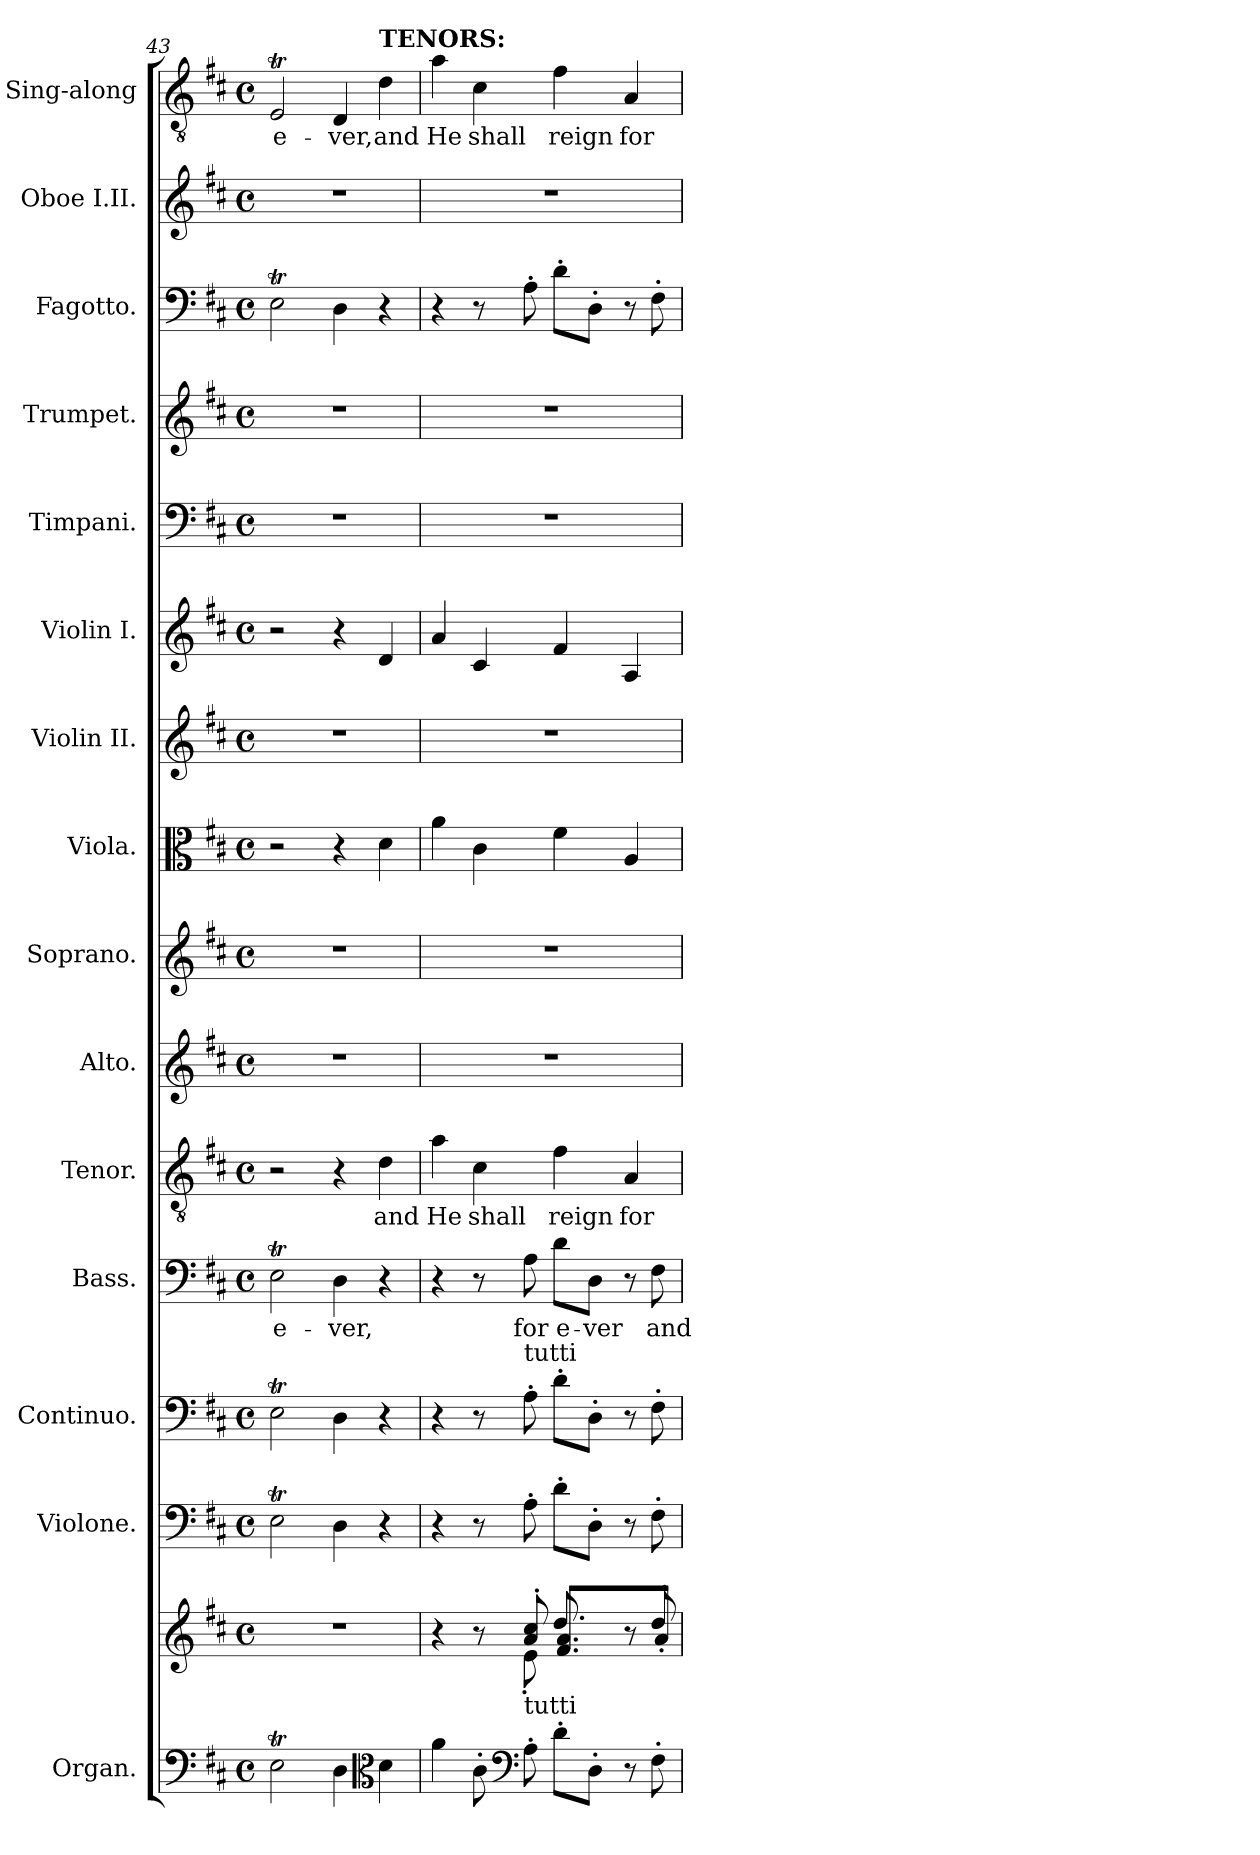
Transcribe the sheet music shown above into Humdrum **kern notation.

**kern	**kern	**text	**kern	**kern	**kern	**text	**kern	**text	**kern	**kern	**kern	**kern	**kern	**kern	**kern	**kern	**kern	**kern	**text
*part15	*part15	*part15	*part14	*part13	*part12	*part12	*part11	*part11	*part10	*part9	*part8	*part7	*part6	*part5	*part4	*part3	*part2	*part1	*part1
*staff16	*staff15	*staff15	*staff14	*staff13	*staff12	*staff12	*staff11	*staff11	*staff10	*staff9	*staff8	*staff7	*staff6	*staff5	*staff4	*staff3	*staff2	*staff1	*staff1
*I"Organ.	*	*	*I"Violone.	*I"Continuo.	*I"Bass.	*	*I"Tenor.	*	*I"Alto.	*I"Soprano.	*I"Viola.	*I"Violin II.	*I"Violin I.	*I"Timpani.	*I"Trumpet.	*I"Fagotto.	*I"Oboe I.II.	*I"Sing-along	*
*	*	*	*	*	*	*	*	*	*	*	*	*	*	*I'Timp	*I'Tpt	*	*I'Ob	*	*
*clefF4	*clefG2	*	*clefF4	*clefF4	*clefF4	*	*clefGv2	*	*clefG2	*clefG2	*clefC3	*clefG2	*clefG2	*clefF4	*clefG2	*clefF4	*clefG2	*clefGv2	*
*	*	*	*ITrd7c12	*	*	*	*	*	*	*	*	*	*	*	*	*	*	*	*
*k[f#c#]	*k[f#c#]	*	*k[f#c#]	*k[f#c#]	*k[f#c#]	*	*k[f#c#]	*	*k[f#c#]	*k[f#c#]	*k[f#c#]	*k[f#c#]	*k[f#c#]	*k[f#c#]	*k[f#c#]	*k[f#c#]	*k[f#c#]	*k[f#c#]	*
*M4/4	*M4/4	*	*M4/4	*M4/4	*M4/4	*	*M4/4	*	*M4/4	*M4/4	*M4/4	*M4/4	*M4/4	*M4/4	*M4/4	*M4/4	*M4/4	*M4/4	*
*met(c)	*met(c)	*	*met(c)	*met(c)	*met(c)	*	*met(c)	*	*met(c)	*met(c)	*met(c)	*met(c)	*met(c)	*met(c)	*met(c)	*met(c)	*met(c)	*met(c)	*
=43	=43	=43	=43	=43	=43	=43	=43	=43	=43	=43	=43	=43	=43	=43	=43	=43	=43	=43	=43
!	!	!	!	!	!	!LO:LY:b	!	!	!	!	!	!	!	!	!	!	!	!	!LO:LY:b
2ET\	1r	.	2EET\	2ET\	2ET\	e-	2r	.	1r	1r	2r	1r	2r	1r	1r	2ET\	1r	2ET/	e-
!	!	!	!	!	!	!LO:LY:b	!	!	!	!	!	!	!	!	!	!	!	!	!LO:LY:b
4D\	.	.	4DD\	4D\	4D\	-ver,	4r	.	.	.	4r	.	4r	.	.	4D\	.	4D/	-ver,
*clefC3	*	*	*	*	*	*	*	*	*	*	*	*	*	*	*	*	*	*	*
!	!	!	!	!	!	!	!	!	!	!	!	!	!	!	!	!	!	!LO:TX:a:B:t=TENORS&colon;	!
!	!	!	!	!	!	!	!	!LO:LY:b	!	!	!	!	!	!	!	!	!	!	!LO:LY:b
4d\	.	.	4r	4r	4r	.	4d\	and	.	.	4d\	.	4d/	.	.	4r	.	4d\	and
=44	=44	=44	=44	=44	=44	=44	=44	=44	=44	=44	=44	=44	=44	=44	=44	=44	=44	=44	=44
*	*^	*	*	*	*	*	*	*	*	*	*	*	*	*	*	*	*	*	*
!	!	!	!	!	!	!	!	!	!LO:LY:b	!	!	!	!	!	!	!	!	!	!	!LO:LY:b
4a\	4r	4.ryy	.	4r	4r	4r	.	4a\	He	1r	1r	4a\	1r	4a/	1r	1r	4r	1r	4a\	He
!	!	!	!	!	!	!	!	!	!LO:LY:b	!	!	!	!	!	!	!	!	!	!	!LO:LY:b
8c#'\	8r	.	.	8r	8r	8r	.	4c#\	shall	.	.	4c#\	.	4c#/	.	.	8r	.	4c#\	shall
*clefF4	*	*	*	*	*	*	*	*	*	*	*	*	*	*	*	*	*	*	*	*
!	!	!	!	!	!LO:TX:a:t=tutti	!	!	!	!	!	!	!	!	!	!	!	!	!	!	!
!LO:TX:a:t=tutti	!	!	!	!	!	!	!	!	!	!	!	!	!	!	!	!	!	!	!	!
!	!	!	!LO:LY:b	!	!	!	!LO:LY:b	!	!	!	!	!	!	!	!	!	!	!	!	!
8A'\	8a!/' 8cc#!/'	8e'!\	.	8AA'\	8A'\	8A\	for	.	.	.	.	.	.	.	.	.	8A'\	.	.	.
!	!	!	!	!	!	!	!LO:LY:b	!	!LO:LY:b	!	!	!	!	!	!	!	!	!	!	!LO:LY:b
8d'\L	8.dd!/	8.f#!/ 8.a!/L	.	8D'\L	8d'\L	8d\L	e-	4f#\	reign	.	.	4f#\	.	4f#/	.	.	8d'\L	.	4f#\	reign
!	!	!	!	!	!	!	!LO:LY:b	!	!	!	!	!	!	!	!	!	!	!	!	!
8D'\J	.	.	.	8DD'\J	8D'\J	8D\J	-ver	.	.	.	.	.	.	.	.	.	8D'\J	.	.	.
.	16ryy	8.ryy	.	.	.	.	.	.	.	.	.	.	.	.	.	.	.	.	.	.
!	!	!	!	!	!	!	!	!	!LO:LY:b	!	!	!	!	!	!	!	!	!	!	!LO:LY:b
8r	8r	.	.	8r	8r	8r	.	4A/	for	.	.	4A/	.	4A/	.	.	8r	.	4A/	for
!	!	!	!	!	!	!	!LO:LY:b	!	!	!	!	!	!	!	!	!	!	!	!	!
8F#'\	8dd'!/	8a'!/J	.	8FF#'\	8F#'\	8F#\	and	.	.	.	.	.	.	.	.	.	8F#'\	.	.	.
*	*v	*v	*	*	*	*	*	*	*	*	*	*	*	*	*	*	*	*	*	*
=	=	=	=	=	=	=	=	=	=	=	=	=	=	=	=	=	=	=	=
*-	*-	*-	*-	*-	*-	*-	*-	*-	*-	*-	*-	*-	*-	*-	*-	*-	*-	*-	*-
